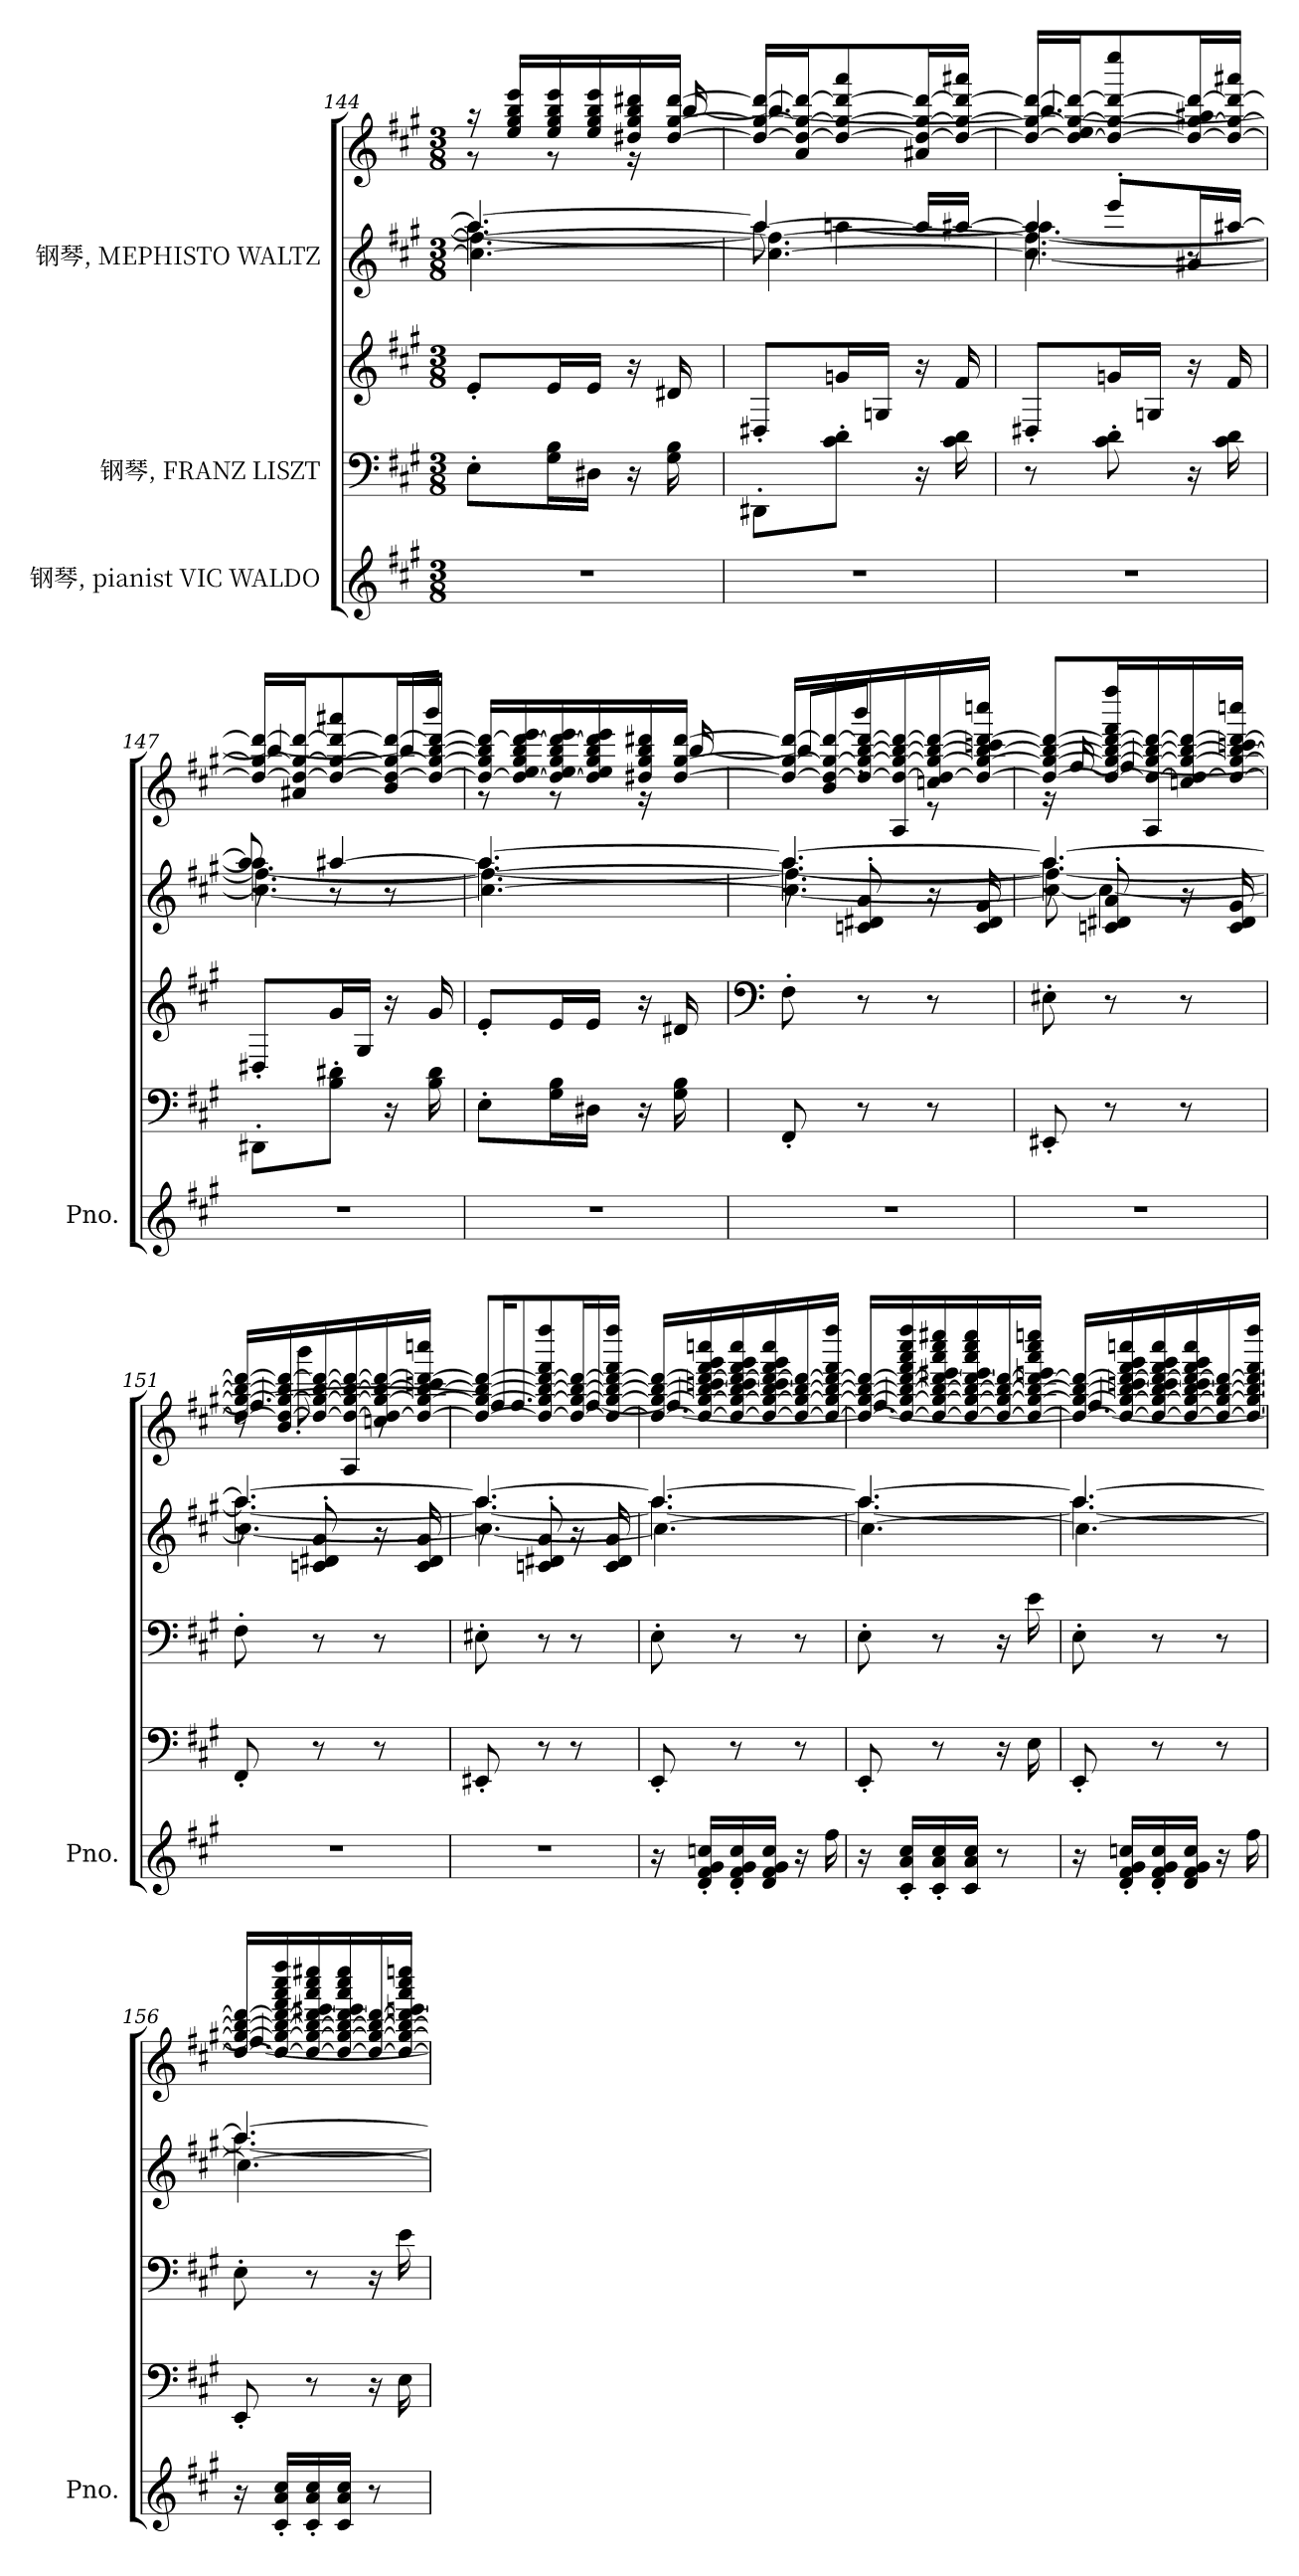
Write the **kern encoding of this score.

**kern	**kern	**kern	**kern	**kern
*part3	*part2	*part2	*part1	*part1
*staff5	*staff4	*staff3	*staff2	*staff1
*I"钢琴, pianist VIC WALDO	*I"钢琴, FRANZ LISZT	*	*I"钢琴, MEPHISTO WALTZ	*
*I'Pno.	*	*	*	*
!!LO:PB:g=z
*clefG2	*clefF4	*clefG2	*clefG2	*clefG2
*k[f#c#g#]	*k[f#c#g#]	*k[f#c#g#]	*k[f#c#g#]	*k[f#c#g#]
*M3/8	*M3/8	*M3/8	*M3/8	*M3/8
=144	=144	=144	=144	=144
*	*	*	*^	*^
*	*	*	*	*^	*	*
4.r	8E'\L	8e'/L	4.aa#/_	4.aa\_	4.cc#\_ 4.ff#\_	16r	8r
.	.	.	.	.	.	16ee/ 16gg#/ 16bb/ 16eee/LL	.
.	16G#\ 16B\L	16e/L	.	.	.	16ee/ 16gg#/ 16bb/ 16eee/	8r
.	16D#X\JJ	16e/JJ	.	.	.	16ee/ 16gg#/ 16bb/ 16eee/	.
.	16r	16r	.	.	.	16dd#X/ 16gg#/ 16bb/ 16ddd#X/	16r
.	16G#\ 16B\	16d#X/	.	.	.	[16dd#/ [16gg#/ [16ddd#/JJ	[16bb/
=145	=145	=145	=145	=145	=145	=145	=145
4.r	8DD#X'\L	8D#X'/L	4aa#/_	8aa\]	4.cc#\_ 4.ff#\_	16dd#/_ 16gg#/_ 16ddd#/_LL	4.bb/_
.	.	.	.	.	.	16a/ 16dd#/_ 16gg#/_ 16ddd#/_J	.
.	8c#\' 8d\'J	16gn/L	.	[4aan\	.	8dd#/_ 8gg#/_ 8ddd#/_ 8aaa/	.
.	.	16Gn/JJ	.	.	.	.	.
.	16r	16r	16aa#/LL]	.	.	16a#X/ 16dd#/_ 16gg#/_ 16ddd#/_L	.
.	16c#\ 16d\	16f#/	[16aa#X/JJ	.	.	16dd#/_ 16gg#/_ 16ddd#/_ 16aaa#X/JJ	.
=146	=146	=146	=146	=146	=146	=146	=146
*	*	*	*	*	*^	*	*
4.r	8r	8D#X'/L	4aa#/]	4.aa\_	8r	4.cc#\_ 4.ff#\_	16dd#/_ 16gg#/_ 16ddd#/_LL	4.bb/_
.	.	.	.	.	.	.	16dd#/_ 16ee/ 16gg#/_ 16ddd#/_J	.
.	8c#\' 8d\'	16gn/L	.	.	8eee'/L	.	8dd#/_ 8gg#/_ 8ddd#/_ 8eeee/	.
.	.	16Gn/JJ	.	.	.	.	.	.
.	16r	16r	8r	.	16a#X/L	.	16dd#/_ 16gg#/_ 16aa#X/ 16ddd#/_L	.
.	16c#\ 16d\	16f#/	.	.	[16aa#X/JJ	.	16dd#/_ 16gg#/_ 16ddd#/_ 16aaa#X/JJ	.
!!LO:LB:g=z	!!
=147	=147	=147	=147	=147	=147	=147	=147	=147
4.r	8DD#X'\L	8D#X'/L	8r	4.aa\_	8aa#/]	4.cc#\_ 4.ff#\_	16dd#/_ 16gg#/_ 16ddd#/_LL	4bb/_
.	.	.	.	.	.	.	16a#X/ 16dd#/_ 16gg#/_ 16ddd#/_J	.
.	8B\' 8d#X\'J	16g#/L	[4aa#X/	.	8r	.	8dd#/_ 8gg#/_ 8ddd#/_ 8aaa#X/	.
.	.	16G#/JJ	.	.	.	.	.	.
.	16r	16r	.	.	8r	.	16b/ 16dd#/_ 16gg#/_ 16ddd#/_L	16bb/LL]
.	16B\ 16d#\	16g#/	.	.	.	.	16dd#/_ 16gg#/_ [16bb/ 16ddd#/_JJ	16bbb/JJ
*	*	*	*	*	*v	*v	*	*
=148	=148	=148	=148	=148	=148	=148	=148
4.r	8E'\L	8e'/L	4.aa#/_	4.aa\_	4.cc#\_ 4.ff#\_	16dd#/_ 16gg#/] 16bb/] 16ddd#/_LL	8r
.	.	.	.	.	.	16dd#/_ 16ee/ 16gg#/ 16bb/ 16ddd#/_ 16eee/	.
.	16G#\ 16B\L	16e/L	.	.	.	16dd#/_ 16ee/ 16gg#/ 16bb/ 16ddd#/_ 16eee/	8r
.	16D#X\JJ	16e/JJ	.	.	.	16dd#/] 16ee/ 16gg#/ 16bb/ 16ddd#/] 16eee/	.
.	16r	16r	.	.	.	16dd#X/ 16gg#/ 16bb/ 16ddd#X/	16r
.	16G#\ 16B\	16d#X/	.	.	.	[16dd#/ [16gg#/ [16ddd#/JJ	[16bb/
*	*	*	*v	*v	*v	*	*
=149	=149	=149	=149	=149	=149
*	*	*clefF4	*	*	*
*	*	*	*^	*	*
*	*	*	*	*^	*	*
*	*	*	*	*	*^	*	*
4.r	8FF#'/	8F#'\	4.aa#/_	4.aa\_	8r	4.cc#\_ 4.ff#\_	16dd#/_ 16gg#/_ 16ddd#/_LL	8bb/L]
.	.	.	.	.	.	.	16b/ 16dd#/_ 16gg#/_ 16ddd#/_	.
.	8r	8r	.	.	8cn/' 8d#X/' 8a/'	.	16dd#/_ 16gg#/_ [16bb/ 16ddd#/_	8bbb'/J
.	.	.	.	.	.	.	16A/ 16dd#/_ 16gg#/_ 16bb/_ 16ddd#/_	.
.	8r	8r	.	.	16r	.	16ccn/ 16dd#/_ 16gg#/_ 16bb/_ 16ddd#/_	8r
.	.	.	.	.	16c/ 16d#/ 16g#/	.	16dd#/_ 16gg#/_ 16bb/_ 16cccn/ 16ddd#/_ 16ccccn/JJ	.
!!LO:PB:g=z	!!
=150	=150	=150	=150	=150	=150	=150	=150	=150
4.r	8EE#X'/	8E#X'\	4.aa#/_	4.aa\_	8r	8cc#\_ 8ff#\]	8dd#/_ 8gg#/_ 8bb/_ 8ddd#/_L	16r
.	.	.	.	.	.	.	.	[16ff#/
.	8r	8r	.	.	8cn/' 8d#X/' 8a/'	4cc#\_	16dd#/_ 16gg#/_ 16bb/_ 16ddd#/_ 16fff#/ 16ffff#/L	4ff#/_
.	.	.	.	.	.	.	16A/ 16dd#/_ 16gg#/_ 16bb/_ 16ddd#/_	.
.	8r	8r	.	.	16r	.	16ccn/ 16dd#/_ 16gg#/_ 16bb/_ 16ddd#/_	.
.	.	.	.	.	16c/ 16d#/ 16g#/	.	16dd#/_ 16gg#/_ 16bb/_ 16cccn/ 16ddd#/_ 16ccccn/JJ	.
=151	=151	=151	=151	=151	=151	=151	=151	=151
*	*	*	*	*	*	*	*	*^
4.r	8FF#'/	8F#'\	4.aa#/_	4.aa\_	8r	4.cc#\_	16dd#/_ 16gg#/_ 16bb/_ 16ddd#/_LL	8r	4.ff#/_
.	.	.	.	.	.	.	16b/ 16dd#/_ 16gg#/_ 16bb/] 16ddd#/_	.	.
.	8r	8r	.	.	8cn/' 8d#X/' 8a/'	.	16dd#/_ 16gg#/_ [16bb/ 16ddd#/_	8bbb'\	.
.	.	.	.	.	.	.	16A/ 16dd#/_ 16gg#/_ 16bb/_ 16ddd#/_	.	.
.	8r	8r	.	.	16r	.	16ccn/ 16dd#/_ 16gg#/_ 16bb/_ 16ddd#/_	8r	.
.	.	.	.	.	16c/ 16d#/ 16a/	.	16dd#/_ 16gg#/_ 16bb/_ 16cccn/ 16ddd#/_ 16ccccn/JJ	.	.
*	*	*	*	*	*	*	*	*v	*v
=152	=152	=152	=152	=152	=152	=152	=152	=152
4.r	8EE#X'/	8E#X'\	4.aa#/_	4.aa\_	8r	4.cc#\_	8dd#/_ 8gg#/_ 8bb/_ 8ddd#/_L	16ff#/KL]
.	.	.	.	.	.	.	.	8.ff#/
.	8r	8r	.	.	8cn/' 8d#X/' 8a/'	.	8dd#/_ 8gg#/_ 8bb/_ 8ddd#/_ 8fff#/ 8ffff#/	.
.	8r	8r	.	.	16r	.	16dd#/_ 16gg#/_ 16bb/_ 16ddd#/_L	[8ff#/J
.	.	.	.	.	16c/ 16d#/ 16a/	.	16dd#/_ 16gg#/_ 16bb/_ 16ddd#/_ 16fff#/ 16ffff#/JJ	.
*	*	*	*	*	*v	*v	*	*
!!LO:LB:g=z	!!
=153	=153	=153	=153	=153	=153	=153	=153
16r	8EE'/	8E'\	4.aa#/_	4.aa\_	4.cc#\_	16dd#/_ 16gg#/_ 16bb/_ 16ddd#/_LL	4.ff#/_
16d/' 16f#/' 16g#/' 16ccn/'LL	.	.	.	.	.	16dd#/_ 16gg#/_ 16bb/_ 16cccn/ 16ddd#/_ 16fff#/ 16ggg#/ 16ccccn/	.
16d/' 16f#/' 16g#/' 16cc/'	8r	8r	.	.	.	16dd#/_ 16gg#/_ 16bb/_ 16ccc/ 16ddd#/_ 16fff#/ 16ggg#/ 16cccc/	.
16d/ 16f#/ 16g#/ 16cc/JJ	.	.	.	.	.	16dd#/_ 16gg#/_ 16bb/_ 16ccc/ 16ddd#/_ 16fff#/ 16ggg#/ 16cccc/	.
16r	8r	8r	.	.	.	16dd#/_ 16gg#/_ 16bb/_ 16ddd#/_	.
16ff#\	.	.	.	.	.	16dd#/_ 16gg#/_ 16bb/_ 16ddd#/_ 16fff#/ 16ffff#/JJ	.
=154	=154	=154	=154	=154	=154	=154	=154
16r	8EE'/	8E'\	4.aa#/_	4.aa\_	4.cc#\_	16dd#/_ 16gg#/_ 16bb/_ 16ddd#/_LL	4.ff#/_
16c#/' 16a/' 16cc#/'LL	.	.	.	.	.	16dd#/_ 16gg#/_ 16bb/_ 16ddd#/_ 16fff#/ 16aaa/ 16cccc#/ 16ffff#/	.
16c#/' 16a/' 16cc#/'	8r	8r	.	.	.	16dd#/_ 16gg#/_ 16bb/_ 16ddd#/_ 16eee#X/ 16aaa/ 16cccc#/ 16eeee#X/	.
16c#/ 16a/ 16cc#/JJ	.	.	.	.	.	16dd#/_ 16gg#/_ 16bb/_ 16ddd#/_ 16eee#/ 16aaa/ 16cccc#/ 16eeee#/	.
8r	16r	16r	.	.	.	16dd#/_ 16gg#/_ 16bb/_ 16ddd#/_	.
.	16E\	16e\	.	.	.	16dd#/_ 16gg#/_ 16bb/_ 16ddd#/_ 16eeen/ 16aaa/ 16cccc#/ 16eeeen/JJ	.
=155	=155	=155	=155	=155	=155	=155	=155
16r	8EE'/	8E'\	4.aa#/_	4.aa\_	4.cc#\_	16dd#/_ 16gg#/_ 16bb/_ 16ddd#/_LL	4.ff#/_
16d/' 16f#/' 16g#/' 16ccn/'LL	.	.	.	.	.	16dd#/_ 16gg#/_ 16bb/_ 16cccn/ 16ddd#/_ 16fff#/ 16ggg#/ 16ccccn/	.
16d/' 16f#/' 16g#/' 16cc/'	8r	8r	.	.	.	16dd#/_ 16gg#/_ 16bb/_ 16ccc/ 16ddd#/_ 16fff#/ 16ggg#/ 16cccc/	.
16d/ 16f#/ 16g#/ 16cc/JJ	.	.	.	.	.	16dd#/_ 16gg#/_ 16bb/_ 16ccc/ 16ddd#/_ 16fff#/ 16ggg#/ 16cccc/	.
16r	8r	8r	.	.	.	16dd#/_ 16gg#/_ 16bb/_ 16ddd#/_	.
16ff#\	.	.	.	.	.	16dd#/_ 16gg#/_ 16bb/_ 16ddd#/_ 16fff#/ 16ffff#/JJ	.
!!LO:PB:g=z	!!
=156	=156	=156	=156	=156	=156	=156	=156
16r	8EE'/	8E'\	4.aa#/_	4.aa\_	4.cc#\_	16dd#/_ 16gg#/_ 16bb/_ 16ddd#/_LL	4.ff#/_
16c#/' 16a/' 16cc#/'LL	.	.	.	.	.	16dd#/_ 16gg#/_ 16bb/_ 16ddd#/_ 16fff#/ 16aaa/ 16cccc#/ 16ffff#/	.
16c#/' 16a/' 16cc#/'	8r	8r	.	.	.	16dd#/_ 16gg#/_ 16bb/_ 16ddd#/_ 16eee#X/ 16aaa/ 16cccc#/ 16eeee#X/	.
16c#/ 16a/ 16cc#/JJ	.	.	.	.	.	16dd#/_ 16gg#/_ 16bb/_ 16ddd#/_ 16eee#/ 16aaa/ 16cccc#/ 16eeee#/	.
8r	16r	16r	.	.	.	16dd#/_ 16gg#/_ 16bb/_ 16ddd#/_	.
.	16E\	16e\	.	.	.	16dd#/_ 16gg#/_ 16bb/_ 16ddd#/_ 16eeen/ 16aaa/ 16cccc#/ 16eeeen/JJ	.
*	*	*	*v	*v	*v	*	*
*	*	*	*	*v	*v
=	=	=	=	=
*-	*-	*-	*-	*-
